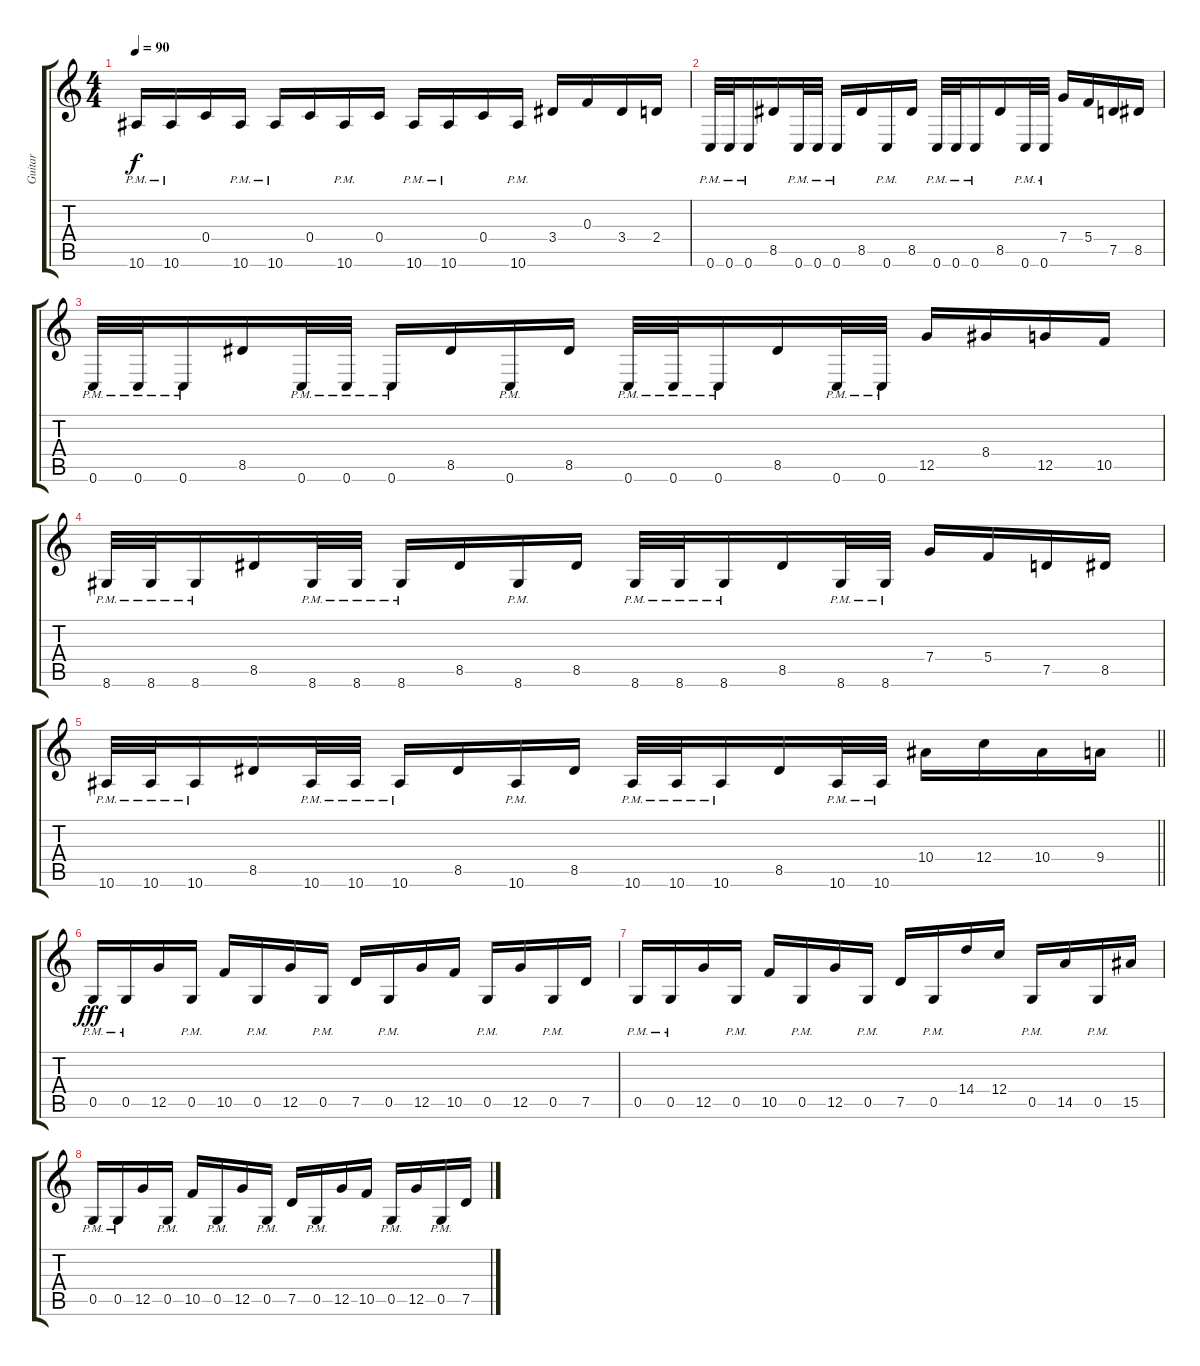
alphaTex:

\track ("Guitar" "Guitar") {instrument distortionguitar}
\staff {score tabs}
\tuning (D4 A3 F3 C3 G2 C2) {hide}
\ts (4 4)
\tempo 90
\clef g2
\ks c
10.6{pm}.16{dy f} 10.6{pm}.16 0.4.16 10.6{pm}.16 10.6{pm}.16 0.4.16 10.6{pm}.16 0.4.16 10.6{pm}.16 10.6{pm}.16 0.4.16 10.6{pm}.16 3.4.16 0.3.16 3.4.16 2.4.16 |
0.6{pm}.32 0.6{pm}.32 0.6{pm}.16 8.5.16 0.6{pm}.32 0.6{pm}.32 0.6{pm}.16 8.5.16 0.6{pm}.16 8.5.16 0.6{pm}.32 0.6{pm}.32 0.6{pm}.16 8.5.16 0.6{pm}.32 0.6{pm}.32 7.4.16 5.4.16 7.5.16 8.5.16 |
0.6{pm}.32 0.6{pm}.32 0.6{pm}.16 8.5.16 0.6{pm}.32 0.6{pm}.32 0.6{pm}.16 8.5.16 0.6{pm}.16 8.5.16 0.6{pm}.32 0.6{pm}.32 0.6{pm}.16 8.5.16 0.6{pm}.32 0.6{pm}.32 12.5.16 8.4.16 12.5.16 10.5.16 |
8.6{pm}.32 8.6{pm}.32 8.6{pm}.16 8.5.16 8.6{pm}.32 8.6{pm}.32 8.6{pm}.16 8.5.16 8.6{pm}.16 8.5.16 8.6{pm}.32 8.6{pm}.32 8.6{pm}.16 8.5.16 8.6{pm}.32 8.6{pm}.32 7.4.16 5.4.16 7.5.16 8.5.16 |
\barLineRight lightlight
10.6{pm}.32 10.6{pm}.32 10.6{pm}.16 8.5.16 10.6{pm}.32 10.6{pm}.32 10.6{pm}.16 8.5.16 10.6{pm}.16 8.5.16 10.6{pm}.32 10.6{pm}.32 10.6{pm}.16 8.5.16 10.6{pm}.32 10.6{pm}.32 10.4.16 12.4.16 10.4.16 9.4.16 |
\section ("" "")
0.5{pm}.16{dy fff} 0.5{pm}.16 12.5.16 0.5{pm}.16 10.5.16 0.5{pm}.16 12.5.16 0.5{pm}.16 7.5.16 0.5{pm}.16 12.5.16 10.5.16 0.5{pm}.16 12.5.16 0.5{pm}.16 7.5.16 |
0.5{pm}.16 0.5{pm}.16 12.5.16 0.5{pm}.16 10.5.16 0.5{pm}.16 12.5.16 0.5{pm}.16 7.5.16 0.5{pm}.16 14.4.16 12.4.16 0.5{pm}.16 14.5.16 0.5{pm}.16 15.5.16 |
0.5{pm}.16 0.5{pm}.16 12.5.16 0.5{pm}.16 10.5.16 0.5{pm}.16 12.5.16 0.5{pm}.16 7.5.16 0.5{pm}.16 12.5.16 10.5.16 0.5{pm}.16 12.5.16 0.5{pm}.16 7.5.16
